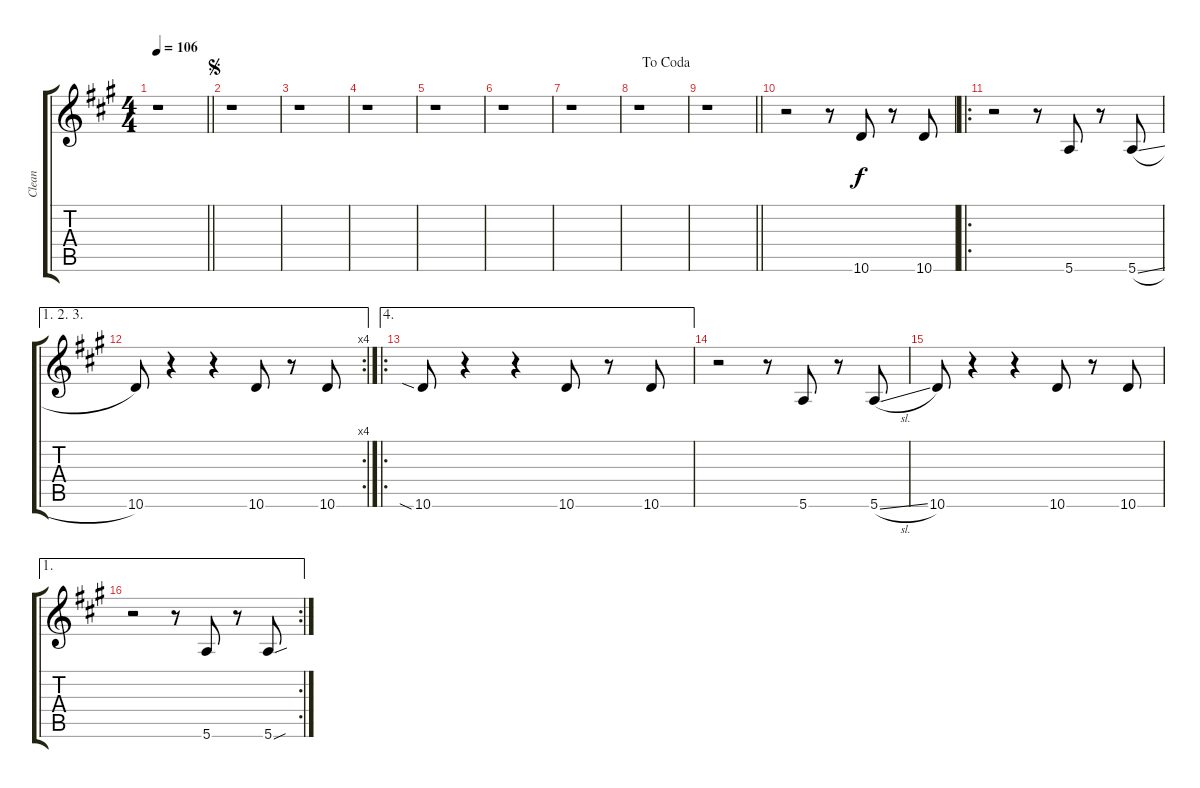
\track ("Clean" "Clean") {instrument electricguitarjazz}
\staff {score tabs}
\tuning (E4 B3 G3 D3 A2 E2) {hide}
\ts (4 4)
\tempo 106
\clef g2
\barLineRight lightlight
\ks a
r.1{dy f} |
\jump segno
r.1 |
r.1 |
r.1 |
r.1 |
r.1 |
r.1 |
\jump dacoda
r.1 |
\barLineRight lightlight
r.1 |
r.2 r.8 10.6.8 r.8 10.6.8 |
\ro
r.2 r.8 5.6.8 r.8 5.6{sl}.8 |
\ae (1 2 3)
\rc 4
10.6.8 r.4 r.4 10.6.8 r.8 10.6.8 |
\ae 4
\ro
10.6{sia}.8 r.4 r.4 10.6.8 r.8 10.6.8 |
r.2 r.8 5.6.8 r.8 5.6{sl}.8 |
10.6.8 r.4 r.4 10.6.8 r.8 10.6.8 |
\ae 1
\rc 2
r.2 r.8 5.6.8 r.8 5.6{sou}.8
